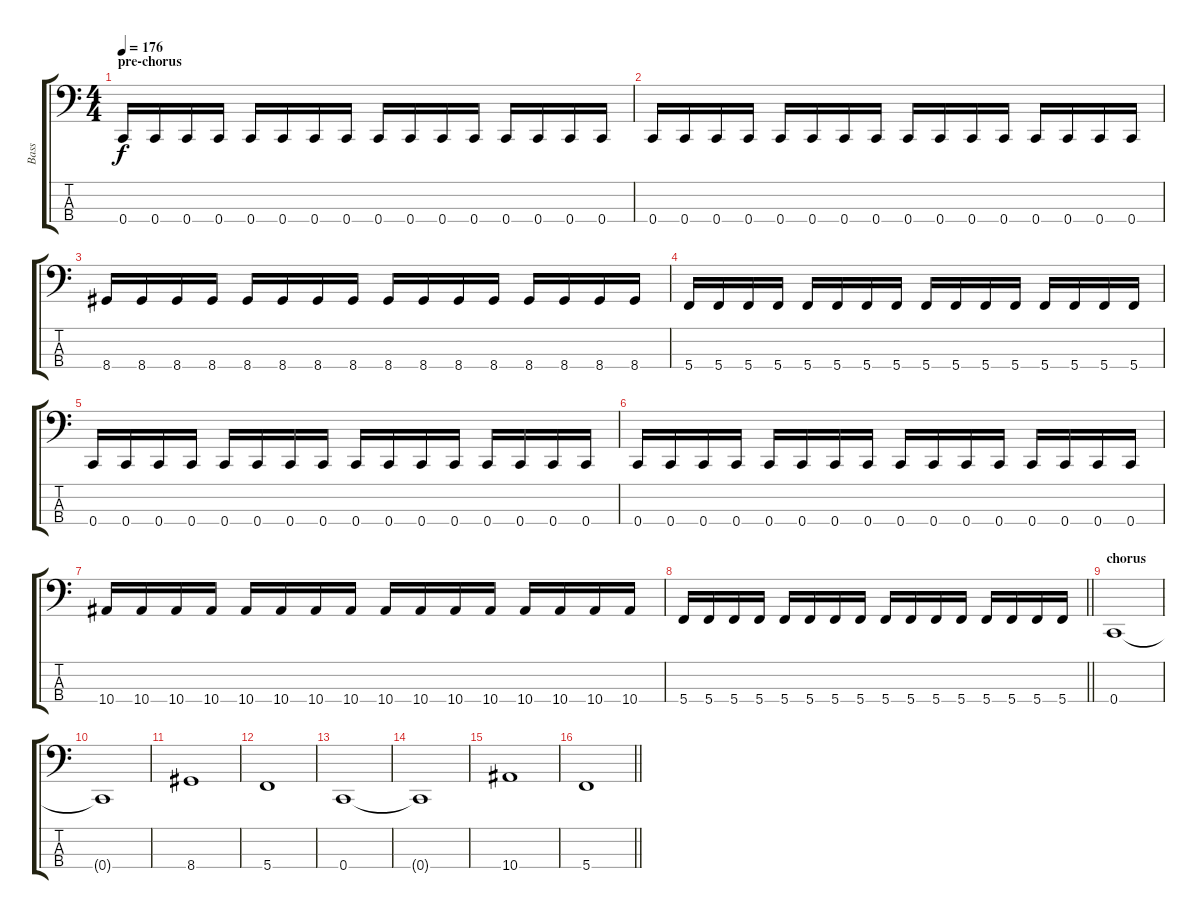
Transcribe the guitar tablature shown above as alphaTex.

\track ("Bass" "Bass") {instrument electricbasspick}
\staff {score tabs}
\tuning (F2 C2 G1 C1) {hide}
\ts (4 4)
\section ("" "pre-chorus")
\tempo 176
\clef f4
\ks c
0.4.16{dy f} 0.4.16 0.4.16 0.4.16 0.4.16 0.4.16 0.4.16 0.4.16 0.4.16 0.4.16 0.4.16 0.4.16 0.4.16 0.4.16 0.4.16 0.4.16 |
0.4.16 0.4.16 0.4.16 0.4.16 0.4.16 0.4.16 0.4.16 0.4.16 0.4.16 0.4.16 0.4.16 0.4.16 0.4.16 0.4.16 0.4.16 0.4.16 |
8.4.16 8.4.16 8.4.16 8.4.16 8.4.16 8.4.16 8.4.16 8.4.16 8.4.16 8.4.16 8.4.16 8.4.16 8.4.16 8.4.16 8.4.16 8.4.16 |
5.4.16 5.4.16 5.4.16 5.4.16 5.4.16 5.4.16 5.4.16 5.4.16 5.4.16 5.4.16 5.4.16 5.4.16 5.4.16 5.4.16 5.4.16 5.4.16 |
0.4.16 0.4.16 0.4.16 0.4.16 0.4.16 0.4.16 0.4.16 0.4.16 0.4.16 0.4.16 0.4.16 0.4.16 0.4.16 0.4.16 0.4.16 0.4.16 |
0.4.16 0.4.16 0.4.16 0.4.16 0.4.16 0.4.16 0.4.16 0.4.16 0.4.16 0.4.16 0.4.16 0.4.16 0.4.16 0.4.16 0.4.16 0.4.16 |
10.4.16 10.4.16 10.4.16 10.4.16 10.4.16 10.4.16 10.4.16 10.4.16 10.4.16 10.4.16 10.4.16 10.4.16 10.4.16 10.4.16 10.4.16 10.4.16 |
\barLineRight lightlight
5.4.16 5.4.16 5.4.16 5.4.16 5.4.16 5.4.16 5.4.16 5.4.16 5.4.16 5.4.16 5.4.16 5.4.16 5.4.16 5.4.16 5.4.16 5.4.16 |
\section ("" "chorus")
0.4.1{volume 16} |
0.4{t}.1 |
8.4.1 |
5.4.1 |
0.4.1 |
0.4{t}.1 |
10.4.1 |
\barLineRight lightlight
5.4.1
